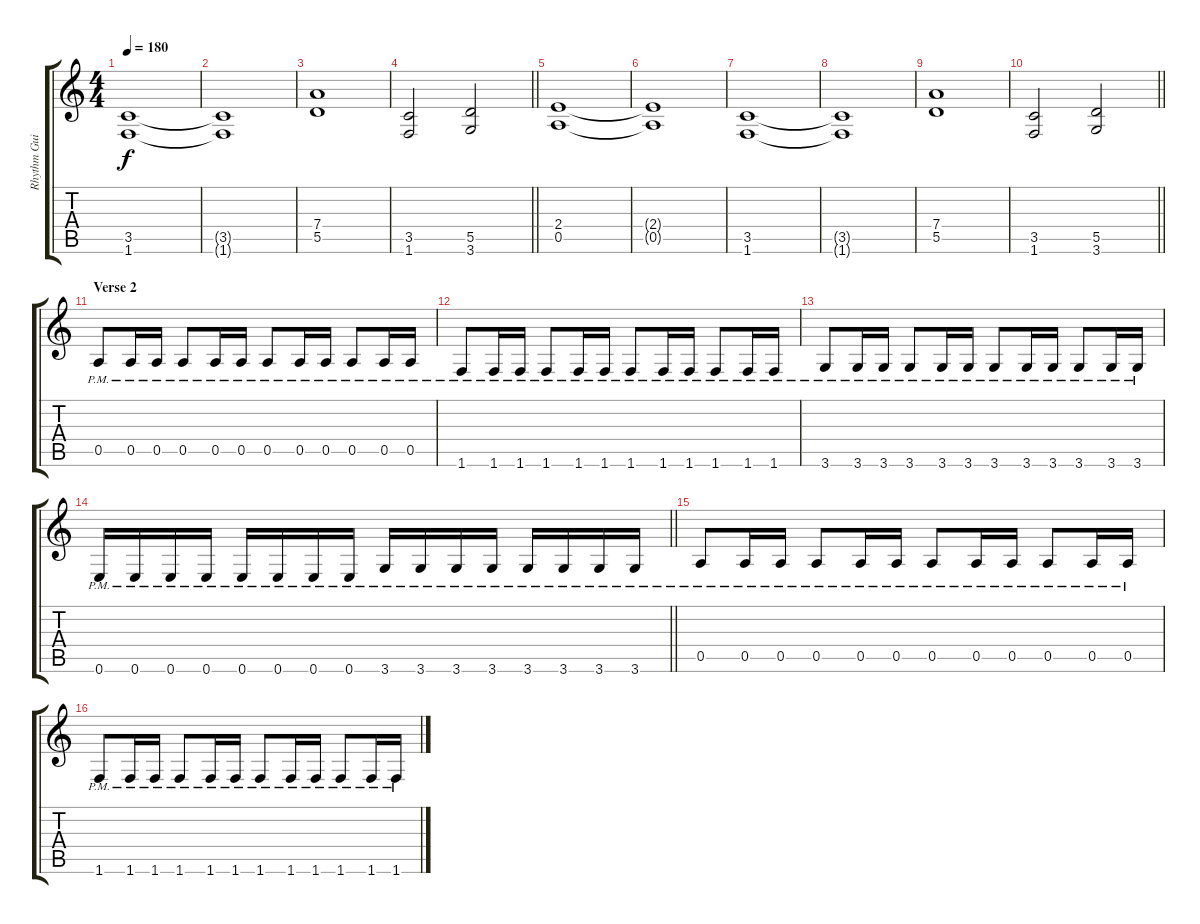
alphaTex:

\track ("Rhythm Guitar 2: Tapani Kangas" "Rhythm Gui") {instrument distortionguitar}
\staff {score tabs}
\tuning (E4 B3 G3 D3 A2 E2) {hide}
\ts (4 4)
\tempo 180
\clef g2
\ks aminor
(3.5 1.6).1{dy f} |
(3.5{t} 1.6{t}).1 |
(7.4 5.5).1 |
\barLineRight lightlight
(3.5 1.6).2 (5.5 3.6).2 |
(2.4 0.5).1 |
(2.4{t} 0.5{t}).1 |
(3.5 1.6).1 |
(3.5{t} 1.6{t}).1 |
(7.4 5.5).1 |
\barLineRight lightlight
(3.5 1.6).2 (5.5 3.6).2 |
\section ("" "Verse 2")
0.5{pm}.8 0.5{pm}.16 0.5{pm}.16 0.5{pm}.8 0.5{pm}.16 0.5{pm}.16 0.5{pm}.8 0.5{pm}.16 0.5{pm}.16 0.5{pm}.8 0.5{pm}.16 0.5{pm}.16 |
1.6{pm}.8 1.6{pm}.16 1.6{pm}.16 1.6{pm}.8 1.6{pm}.16 1.6{pm}.16 1.6{pm}.8 1.6{pm}.16 1.6{pm}.16 1.6{pm}.8 1.6{pm}.16 1.6{pm}.16 |
3.6{pm}.8 3.6{pm}.16 3.6{pm}.16 3.6{pm}.8 3.6{pm}.16 3.6{pm}.16 3.6{pm}.8 3.6{pm}.16 3.6{pm}.16 3.6{pm}.8 3.6{pm}.16 3.6{pm}.16 |
\barLineRight lightlight
0.6{pm}.16 0.6{pm}.16 0.6{pm}.16 0.6{pm}.16 0.6{pm}.16 0.6{pm}.16 0.6{pm}.16 0.6{pm}.16 3.6{pm}.16 3.6{pm}.16 3.6{pm}.16 3.6{pm}.16 3.6{pm}.16 3.6{pm}.16 3.6{pm}.16 3.6{pm}.16 |
0.5{pm}.8 0.5{pm}.16 0.5{pm}.16 0.5{pm}.8 0.5{pm}.16 0.5{pm}.16 0.5{pm}.8 0.5{pm}.16 0.5{pm}.16 0.5{pm}.8 0.5{pm}.16 0.5{pm}.16 |
1.6{pm}.8 1.6{pm}.16 1.6{pm}.16 1.6{pm}.8 1.6{pm}.16 1.6{pm}.16 1.6{pm}.8 1.6{pm}.16 1.6{pm}.16 1.6{pm}.8 1.6{pm}.16 1.6{pm}.16
